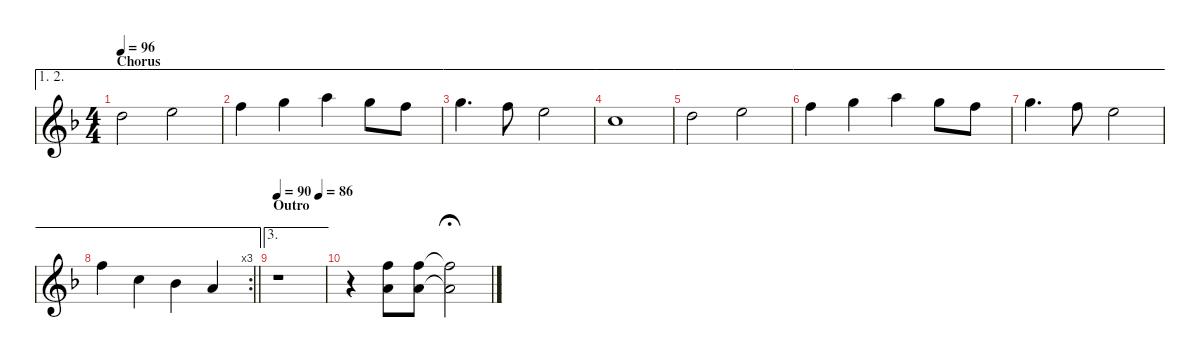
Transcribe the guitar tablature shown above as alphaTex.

\defaultSystemsLayout 4
\hideDynamics
\bracketExtendMode nobrackets
\singleTrackTrackNamePolicy hidden
\multiTrackTrackNamePolicy hidden
\firstSystemTrackNameMode fullname
\firstSystemTrackNameOrientation horizontal
\otherSystemsTrackNameOrientation horizontal
\track ("Strings" "str.") {defaultSystemsLayout 4 instrument acousticguitarsteel}
\staff {score}
\tuning (D4 A3 F3 C3 G2 D2)
\ae (1 2)
\ts (4 4)
\section ("" "Chorus")
\tempo 96
\clef g2
\ks f
5.2{acc forcenatural}.2{dy mf beam Down} 2.1{acc forcenatural}.2{beam Down} |
\ae (1 2)
3.1{acc forcenatural}.4{beam Down} 5.1{acc forcenatural}.4{beam Down} 7.1{acc forcenatural}.4{beam Down} 5.1{acc forcenatural}.8{beam Down} 3.1{acc forcenatural}.8{beam Down} |
\ae (1 2)
5.1{acc forcenatural}.4{d beam Down} 3.1{acc forcenatural}.8{beam Down} 2.1{acc forcenatural}.2{beam Down} |
\ae (1 2)
3.2{acc forcenatural}.1{beam Down} |
\ae (1 2)
5.2{acc forcenatural}.2{beam Down} 2.1{acc forcenatural}.2{beam Down} |
\ae (1 2)
3.1{acc forcenatural}.4{beam Down} 5.1{acc forcenatural}.4{beam Down} 7.1{acc forcenatural}.4{beam Down} 5.1{acc forcenatural}.8{beam Down} 3.1{acc forcenatural}.8{beam Down} |
\ae (1 2)
5.1{acc forcenatural}.4{d beam Down} 3.1{acc forcenatural}.8{beam Down} 2.1{acc forcenatural}.2{beam Down} |
\ae (1 2)
\rc 3
\barLineRight lightlight
3.1{acc forcenatural}.4{beam Down} 3.2{acc forcenatural}.4{beam Down} 5.3{acc b}.4{beam Down} 4.3{acc forcenatural}.4{beam Up} |
\ae 3
\section ("" "Outro")
\tempo 90
\tempo (86 0.875)
r.1{beam Down} |
r.4{beam Down} (3.1{acc forcenatural} 4.3{acc forcenatural}).8{beam Down} (4.3{acc forcenatural} 3.1{acc forcenatural}).8{beam Down} (3.1{t acc forcenatural} 4.3{t acc forcenatural}).2{fermata (medium 0.5) beam Down}
